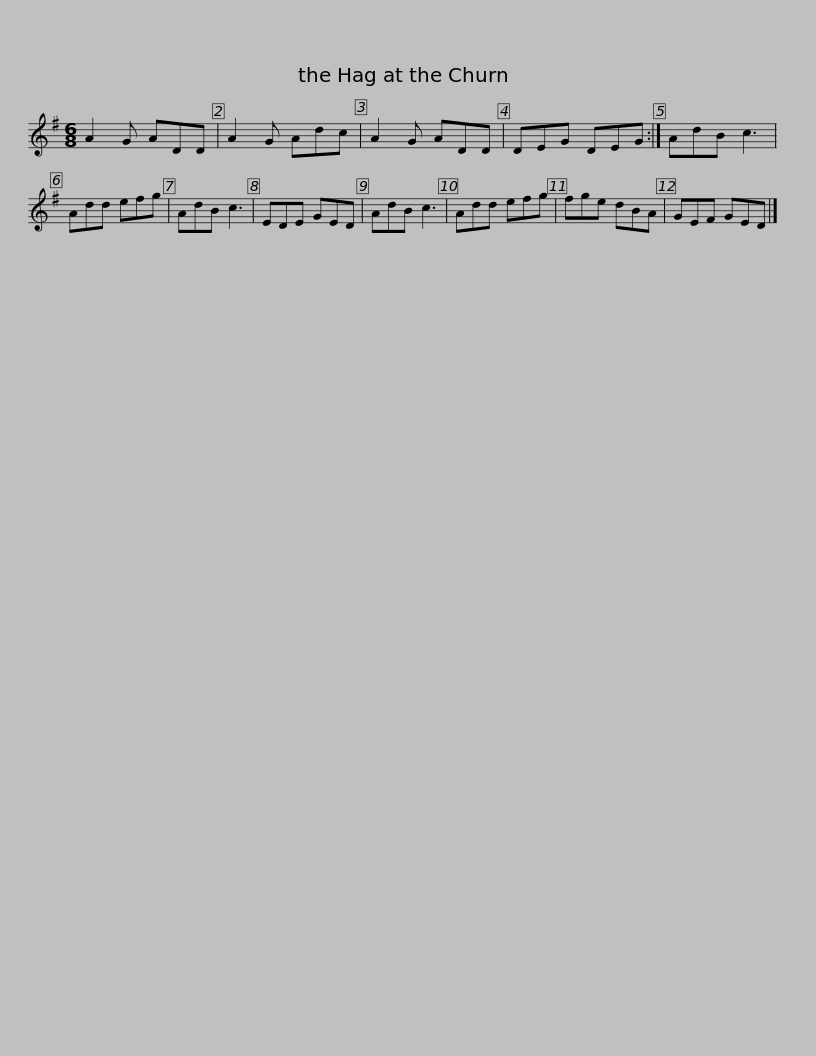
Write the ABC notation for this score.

X:1
L:1/8
M:6/8
I:linebreak $
K:G
V:1 treble
V:1
 A2 G ADD | A2 G Adc | A2 G ADD | DEG DEG :| AdB c3 | %5
 Add efg | AdB c3 | EDE GED |$ AdB c3 | Add efg | %10
 fge dBA | GEF GED |] %12
